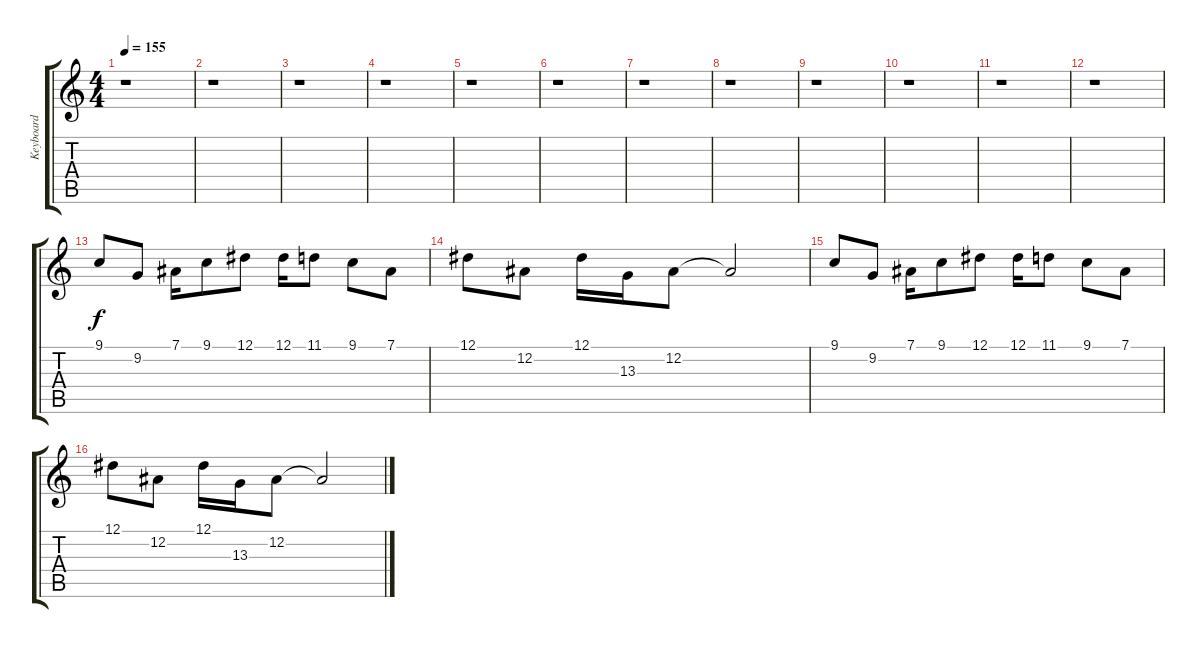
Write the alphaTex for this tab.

\track ("Keyboard" "Keyboard") {instrument synthbrass1}
\staff {score tabs}
\tuning (Eb4 Bb3 Gb3 Db3 Ab2 Eb2) {hide}
\ts (4 4)
\tempo 155
\clef g2
\ks c
r.1{dy f} |
r.1 |
r.1 |
r.1 |
r.1 |
r.1 |
r.1 |
r.1 |
r.1 |
r.1 |
r.1 |
r.1 |
9.1.8 9.2.8 7.1.16 9.1.8 12.1.8 12.1.16 11.1.8 9.1.8 7.1.8 |
12.1.8 12.2.8 12.1.16 13.3.16 12.2.8 12.2{t}.2 |
9.1.8 9.2.8 7.1.16 9.1.8 12.1.8 12.1.16 11.1.8 9.1.8 7.1.8 |
12.1.8 12.2.8 12.1.16 13.3.16 12.2.8 12.2{t}.2
